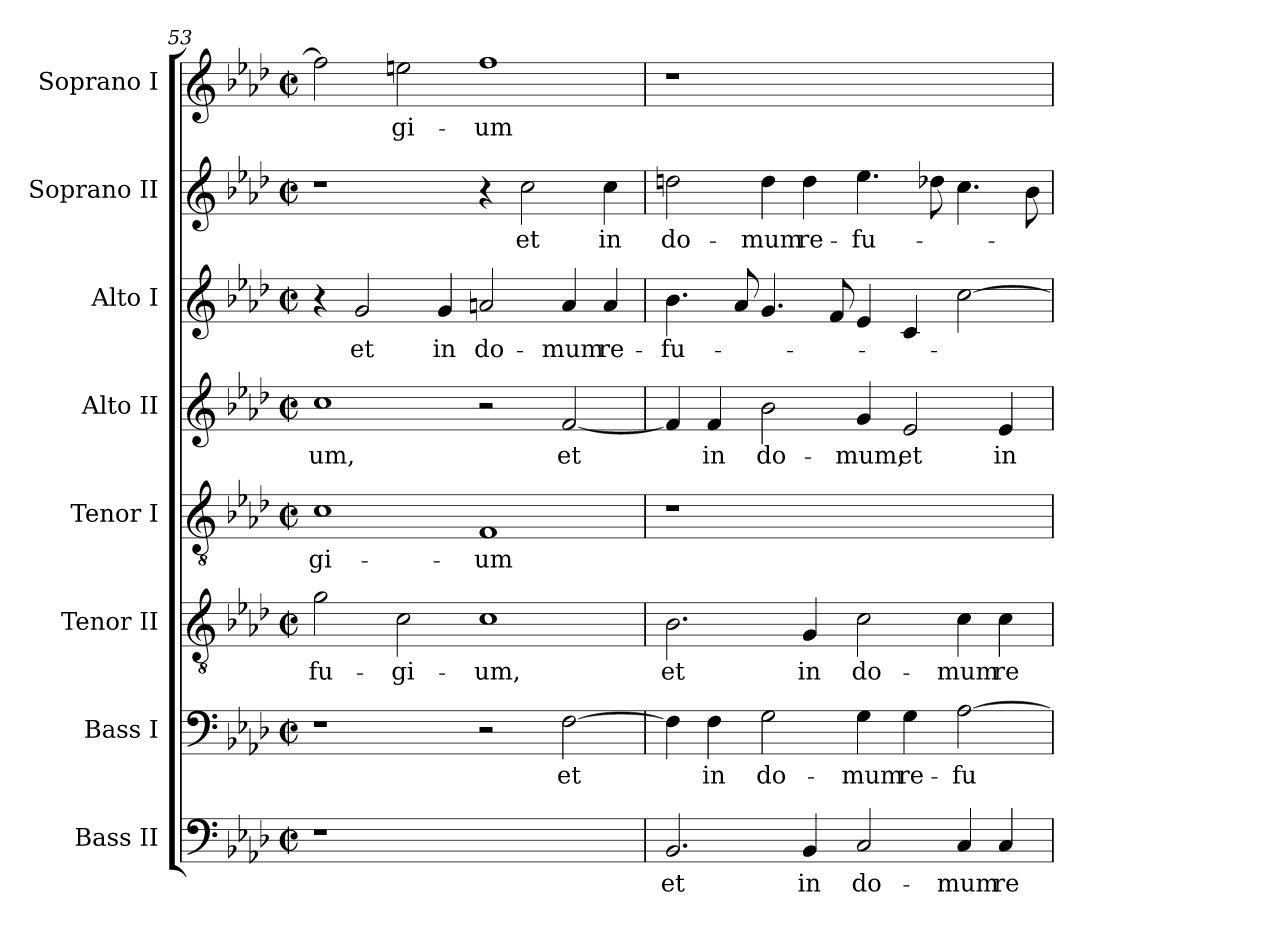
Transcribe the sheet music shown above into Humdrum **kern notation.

**kern	**text	**kern	**text	**kern	**text	**kern	**text	**kern	**text	**kern	**text	**kern	**text	**kern	**text
*part8	*part8	*part7	*part7	*part6	*part6	*part5	*part5	*part4	*part4	*part3	*part3	*part2	*part2	*part1	*part1
*staff8	*staff8	*staff7	*staff7	*staff6	*staff6	*staff5	*staff5	*staff4	*staff4	*staff3	*staff3	*staff2	*staff2	*staff1	*staff1
*I"Bass II	*	*I"Bass I	*	*I"Tenor II	*	*I"Tenor I	*	*I"Alto II	*	*I"Alto I	*	*I"Soprano II	*	*I"Soprano I	*
*I'B.	*	*	*	*	*	*I'T.	*	*	*	*I'A.	*	*	*	*	*
!!LO:PB:g=z
*clefF4	*	*clefF4	*	*clefGv2	*	*clefGv2	*	*clefG2	*	*clefG2	*	*clefG2	*	*clefG2	*
*	*	*	*	*ITrd7c12	*	*ITrd7c12	*	*ITrd7c12	*	*ITrd7c12	*	*	*	*	*
*k[b-e-a-d-]	*	*k[b-e-a-d-]	*	*k[b-e-a-d-]	*	*k[b-e-a-d-]	*	*k[b-e-a-d-]	*	*k[b-e-a-d-]	*	*k[b-e-a-d-]	*	*k[b-e-a-d-]	*
*A-:	*	*A-:	*	*A-:	*	*A-:	*	*A-:	*	*A-:	*	*A-:	*	*A-:	*
*M2/2	*	*M2/2	*	*M2/2	*	*M2/2	*	*M2/2	*	*M2/2	*	*M2/2	*	*M2/2	*
*met(c|)	*	*met(c|)	*	*met(c|)	*	*met(c|)	*	*met(c|)	*	*met(c|)	*	*met(c|)	*	*met(c|)	*
=53	=53	=53	=53	=53	=53	=53	=53	=53	=53	=53	=53	=53	=53	=53	=53
!LO:N:vis=1	!	!	!	!	!	!	!	!	!	!	!	!	!	!	!
!	!	!	!	!	!LO:LY:b:color=#000000	!	!	!	!	!	!	!	!	!	!
!	!	!	!	!	!	!	!LO:LY:b:color=#000000	!	!	!	!	!	!	!	!
!	!	!	!	!	!	!	!	!	!LO:LY:b:color=#000000	!	!	!	!	!	!
1r	.	1r	.	2Gi\	-fu-	1Ci	-gi-	1ci	-um,	4r	.	1r	.	2ffi\]	.
!	!	!	!	!	!	!	!	!	!	!	!LO:LY:b:color=#000000	!	!	!	!
.	.	.	.	.	.	.	.	.	.	2Gi/	et	.	.	.	.
!	!	!	!	!	!LO:LY:b:color=#000000	!	!	!	!	!	!	!	!	!	!
!	!	!	!	!	!	!	!	!	!	!	!	!	!	!	!LO:LY:b:color=#000000
.	.	.	.	2Ci\	-gi-	.	.	.	.	.	.	.	.	2eeni\	-gi-
!	!	!	!	!	!	!	!	!	!	!	!LO:LY:b:color=#000000	!	!	!	!
.	.	.	.	.	.	.	.	.	.	4Gi/	in	.	.	.	.
!	!	!	!	!	!LO:LY:b:color=#000000	!	!	!	!	!	!	!	!	!	!
!	!	!	!	!	!	!	!LO:LY:b:color=#000000	!	!	!	!	!	!	!	!
!	!	!	!	!	!	!	!	!	!	!	!LO:LY:b:color=#000000	!	!	!	!
!	!	!	!	!	!	!	!	!	!	!	!	!	!	!	!LO:LY:b:color=#000000
1ryy	.	2r	.	1Ci	-um,	1FFi	-um	2r	.	2Ani/	do-	4r	.	1ffi	-um
!	!	!	!	!	!	!	!	!	!	!	!	!	!LO:LY:b:color=#000000	!	!
.	.	.	.	.	.	.	.	.	.	.	.	2cci\	et	.	.
!	!	!	!LO:LY:b:color=#000000	!	!	!	!	!	!	!	!	!	!	!	!
!	!	!	!	!	!	!	!	!	!LO:LY:b:color=#000000	!	!	!	!	!	!
!	!	!	!	!	!	!	!	!	!	!	!LO:LY:b:color=#000000	!	!	!	!
.	.	[>2Fi\	et	.	.	.	.	[<2Fi/	et	4Ai/	-mum	.	.	.	.
!	!	!	!	!	!	!	!	!	!	!	!LO:LY:b:color=#000000	!	!	!	!
!	!	!	!	!	!	!	!	!	!	!	!	!	!LO:LY:b:color=#000000	!	!
.	.	.	.	.	.	.	.	.	.	4Ai/	re-	4cci\	in	.	.
=54	=54	=54	=54	=54	=54	=54	=54	=54	=54	=54	=54	=54	=54	=54	=54
!	!LO:LY:b:color=#000000	!	!	!	!	!	!	!	!	!	!	!	!	!	!
!	!	!	!	!	!LO:LY:b:color=#000000	!LO:N:vis=1	!	!	!	!	!	!	!	!	!
!	!	!	!	!	!	!	!	!	!	!	!LO:LY:b:color=#000000	!	!	!	!
!	!	!	!	!	!	!	!	!	!	!	!	!	!LO:LY:b:color=#000000	!LO:N:vis=1	!
2.BB-i/	et	4Fi\]	.	2.BB-i\	et	1r	.	4Fi/]	.	4.B-i\	-fu-	2ddni\	do-	1r	.
!	!	!	!LO:LY:b:color=#000000	!	!	!	!	!	!	!	!	!	!	!	!
!	!	!	!	!	!	!	!	!	!LO:LY:b:color=#000000	!	!	!	!	!	!
.	.	4Fi\	in	.	.	.	.	4Fi/	in	.	.	.	.	.	.
.	.	.	.	.	.	.	.	.	.	8A-i/	.	.	.	.	.
!	!	!	!LO:LY:b:color=#000000	!	!	!	!	!	!	!	!	!	!	!	!
!	!	!	!	!	!	!	!	!	!LO:LY:b:color=#000000	!	!	!	!	!	!
!	!	!	!	!	!	!	!	!	!	!	!	!	!LO:LY:b:color=#000000	!	!
.	.	2Gi\	do-	.	.	.	.	2B-i\	do-	4.Gi/	.	4ddi\	-mum	.	.
!	!LO:LY:b:color=#000000	!	!	!	!	!	!	!	!	!	!	!	!	!	!
!	!	!	!	!	!LO:LY:b:color=#000000	!	!	!	!	!	!	!	!	!	!
!	!	!	!	!	!	!	!	!	!	!	!	!	!LO:LY:b:color=#000000	!	!
4BB-i/	in	.	.	4GGi/	in	.	.	.	.	.	.	4ddi\	re-	.	.
.	.	.	.	.	.	.	.	.	.	8Fi/	.	.	.	.	.
!	!LO:LY:b:color=#000000	!	!	!	!	!	!	!	!	!	!	!	!	!	!
!	!	!	!LO:LY:b:color=#000000	!	!	!	!	!	!	!	!	!	!	!	!
!	!	!	!	!	!LO:LY:b:color=#000000	!	!	!	!	!	!	!	!	!	!
!	!	!	!	!	!	!	!	!	!LO:LY:b:color=#000000	!	!	!	!	!	!
!	!	!	!	!	!	!	!	!	!	!	!	!	!LO:LY:b:color=#000000	!	!
2Ci/	do-	4Gi\	-mum	2Ci\	do-	1ryy	.	4Gi/	-mum,	4E-i/	.	4.ee-i\	-fu-	1ryy	.
!	!	!	!LO:LY:b:color=#000000	!	!	!	!	!	!	!	!	!	!	!	!
!	!	!	!	!	!	!	!	!	!LO:LY:b:color=#000000	!	!	!	!	!	!
.	.	4Gi\	re-	.	.	.	.	2E-i/	et	4Ci/	.	.	.	.	.
.	.	.	.	.	.	.	.	.	.	.	.	8dd-Xi\	.	.	.
!	!LO:LY:b:color=#000000	!	!	!	!	!	!	!	!	!	!	!	!	!	!
!	!	!	!LO:LY:b:color=#000000	!	!	!	!	!	!	!	!	!	!	!	!
!	!	!	!	!	!LO:LY:b:color=#000000	!	!	!	!	!	!	!	!	!	!
4Ci/	-mum	[>2A-i\	-fu-	4Ci\	-mum	.	.	.	.	[>2ci\	.	4.cci\	.	.	.
!	!LO:LY:b:color=#000000	!	!	!	!	!	!	!	!	!	!	!	!	!	!
!	!	!	!	!	!LO:LY:b:color=#000000	!	!	!	!	!	!	!	!	!	!
!	!	!	!	!	!	!	!	!	!LO:LY:b:color=#000000	!	!	!	!	!	!
4Ci/	re-	.	.	4Ci\	re-	.	.	4E-i/	in	.	.	.	.	.	.
.	.	.	.	.	.	.	.	.	.	.	.	8b-i\	.	.	.
=	=	=	=	=	=	=	=	=	=	=	=	=	=	=	=
*-	*-	*-	*-	*-	*-	*-	*-	*-	*-	*-	*-	*-	*-	*-	*-
